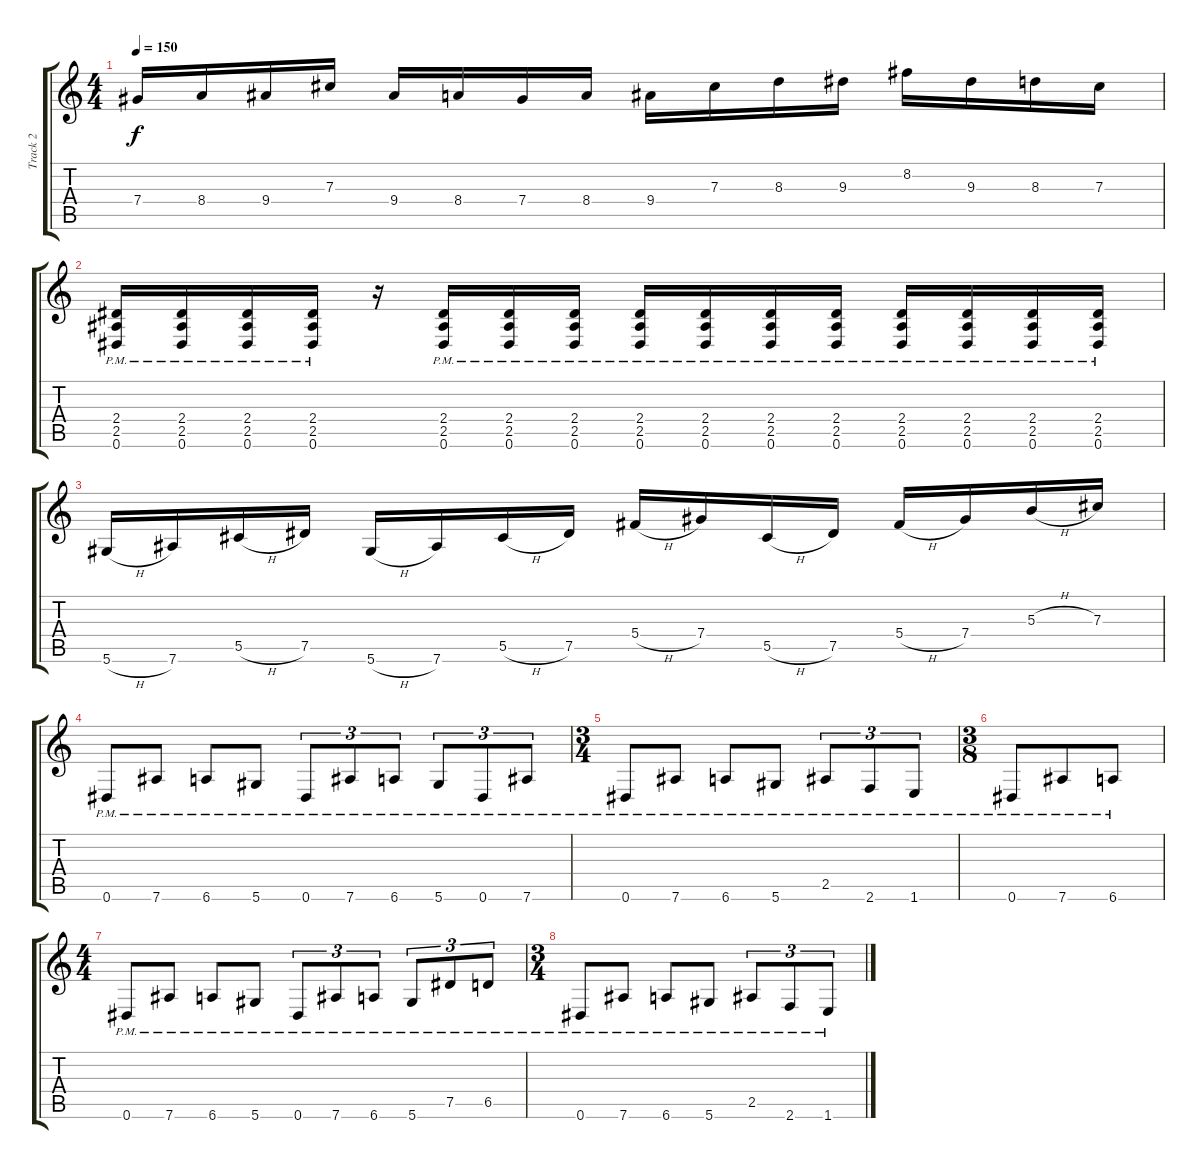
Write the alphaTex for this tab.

\track ("Track 2" "Track 2") {instrument distortionguitar}
\staff {score tabs}
\tuning (Eb4 Bb3 Gb3 Db3 Ab2 Eb2) {hide}
\ts (4 4)
\tempo 150
\clef g2
\ks c
7.4.16{dy f} 8.4.16 9.4.16 7.3.16 9.4.16 8.4.16 7.4.16 8.4.16 9.4.16 7.3.16 8.3.16 9.3.16 8.2.16 9.3.16 8.3.16 7.3.16 |
(2.4{pm} 2.5{pm} 0.6{pm}).16 (2.4{pm} 2.5{pm} 0.6{pm}).16 (2.4{pm} 2.5{pm} 0.6{pm}).16 (2.4{pm} 2.5{pm} 0.6{pm}).16 r.16 (2.4{pm} 2.5{pm} 0.6{pm}).16 (2.4{pm} 2.5{pm} 0.6{pm}).16 (2.4{pm} 2.5{pm} 0.6{pm}).16 (2.4{pm} 2.5{pm} 0.6{pm}).16 (2.4{pm} 2.5{pm} 0.6{pm}).16 (2.4{pm} 2.5{pm} 0.6{pm}).16 (2.4{pm} 2.5{pm} 0.6{pm}).16 (2.4{pm} 2.5{pm} 0.6{pm}).16 (2.4{pm} 2.5{pm} 0.6{pm}).16 (2.4{pm} 2.5{pm} 0.6{pm}).16 (2.4{pm} 2.5{pm} 0.6{pm}).16 |
5.6{h}.16 7.6.16 5.5{h}.16 7.5.16 5.6{h}.16 7.6.16 5.5{h}.16 7.5.16 5.4{h}.16 7.4.16 5.5{h}.16 7.5.16 5.4{h}.16 7.4.16 5.3{h}.16 7.3.16 |
0.6{pm}.8 7.6{pm}.8 6.6{pm}.8 5.6{pm}.8 0.6{pm}.8{tu (3 2)} 7.6{pm}.8{tu (3 2)} 6.6{pm}.8{tu (3 2)} 5.6{pm}.8{tu (3 2)} 0.6{pm}.8{tu (3 2)} 7.6{pm}.8{tu (3 2)} |
\ts (3 4)
0.6{pm}.8 7.6{pm}.8 6.6{pm}.8 5.6{pm}.8 2.5{pm}.8{tu (3 2)} 2.6{pm}.8{tu (3 2)} 1.6{pm}.8{tu (3 2)} |
\ts (3 8)
0.6{pm}.8 7.6{pm}.8 6.6{pm}.8 |
\ts (4 4)
0.6{pm}.8 7.6{pm}.8 6.6{pm}.8 5.6{pm}.8 0.6{pm}.8{tu (3 2)} 7.6{pm}.8{tu (3 2)} 6.6{pm}.8{tu (3 2)} 5.6{pm}.8{tu (3 2)} 7.5{pm}.8{tu (3 2)} 6.5{pm}.8{tu (3 2)} |
\ts (3 4)
0.6{pm}.8 7.6{pm}.8 6.6{pm}.8 5.6{pm}.8 2.5{pm}.8{tu (3 2)} 2.6{pm}.8{tu (3 2)} 1.6{pm}.8{tu (3 2)}
